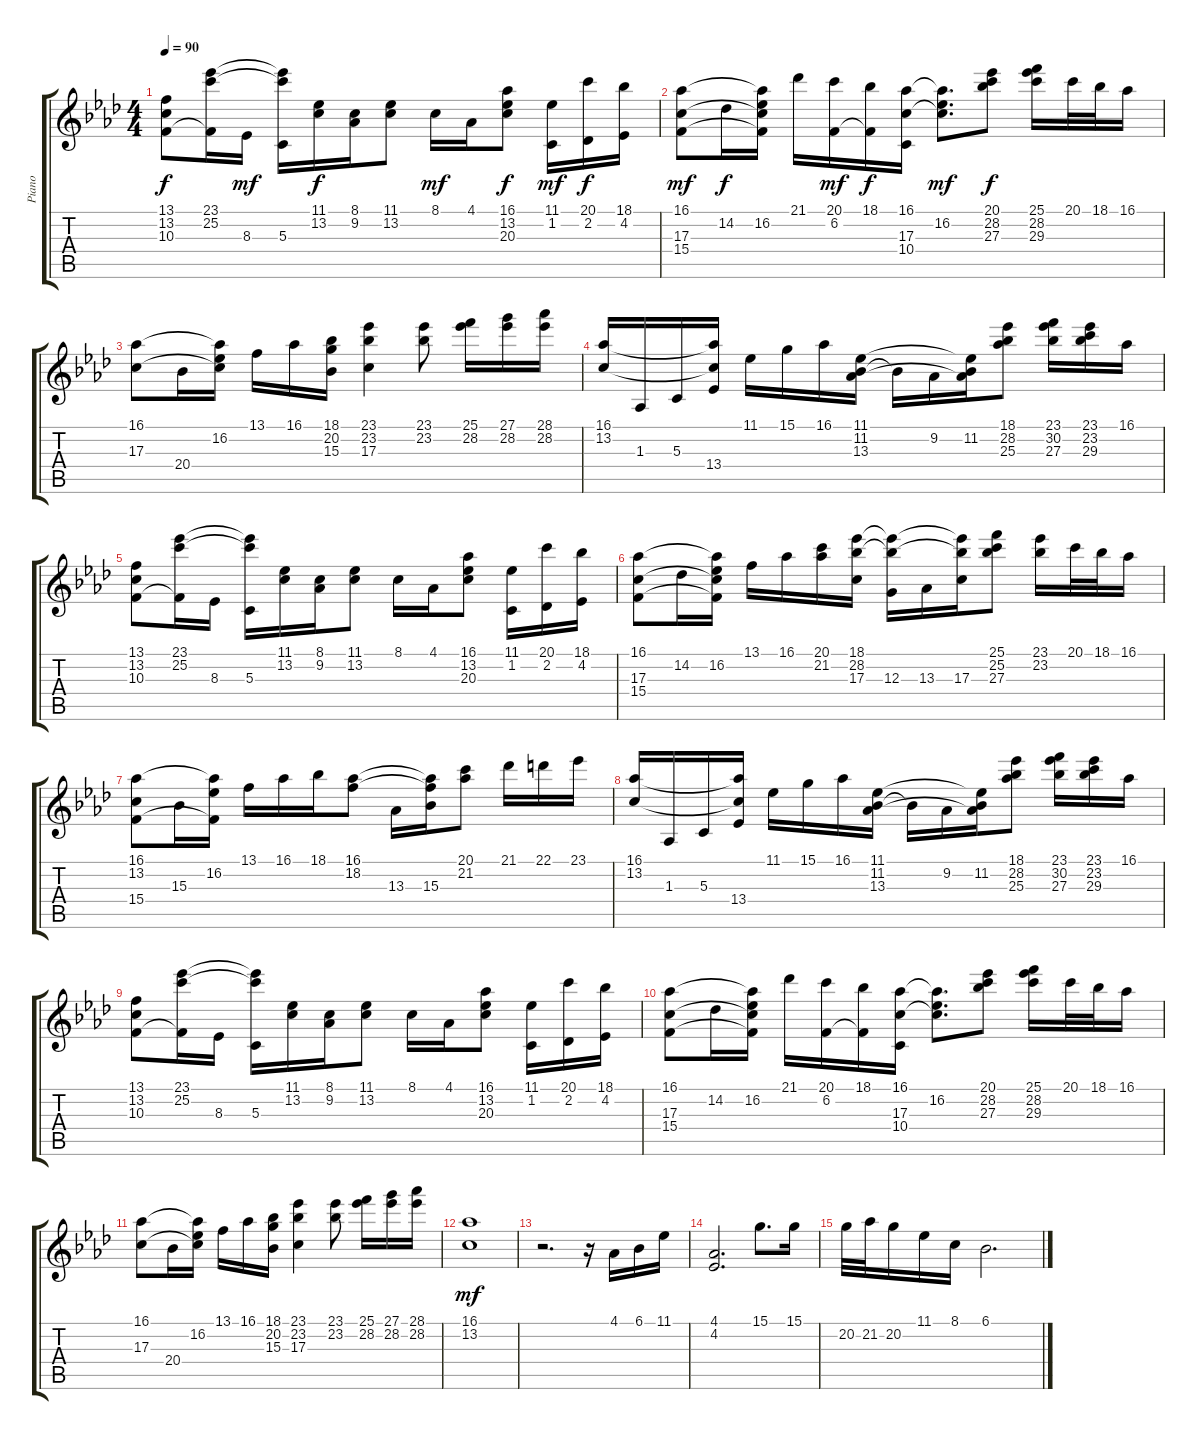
\track ("Piano" "Piano") {instrument acousticgrandpiano}
\staff {score tabs}
\tuning (E4 B3 G3 D3 A2 E2) {hide}
\ts (4 4)
\tempo 90
\clef g2
\ks ab
(13.1 13.2 10.3).8{dy f} (23.1 25.2 10.3{t}).16 8.3.16{dy mf} (23.1{t} 25.2{t} 5.3).16 (11.1 13.2).16{dy f} (8.1 9.2).16 (11.1 13.2).8 8.1.16{dy mf} 4.1.16 (16.1 13.2 20.3).8{dy f} (11.1 1.2).16{dy mf} (20.1 2.2).16{dy f} (18.1 4.2).16 |
(16.1 17.3 15.4).8{dy mf} 14.2.16{dy f} (16.1{t} 16.2 17.3{t} 15.4{t}).16 21.1.16 (20.1 6.2).16{dy mf} (18.1 6.2{t}).16{dy f} (16.1 17.3 10.4).16 (16.1{t} 16.2 17.3{t}).8{d dy mf} (20.1 28.2 27.3).8{dy f} (25.1 28.2 29.3).16 20.1.32 18.1.32 16.1.16 |
(16.1 17.3).8 20.4.16 (16.1{t} 16.2 17.3{t}).16 13.1.16 16.1.16 (18.1 20.2 15.3).16 (23.1 23.2 17.3).4 (23.1 23.2).8 (25.1 28.2).16 (27.1 28.2).16 (28.1 28.2).16 |
(16.1 13.2).16 1.3.16 5.3.16 (16.1{t} 13.2{t} 13.4).16 11.1.16 15.1.16 16.1.16 (11.1 11.2 13.3).16 11.2{t}.16 9.2.16 (11.1{t} 11.2 13.3{t}).16 (18.1 28.2 25.3).8 (23.1 30.2 27.3).16 (23.1 23.2 29.3).16 16.1.16 |
(13.1 13.2 10.3).8 (23.1 25.2 10.3{t}).16 8.3.16 (23.1{t} 25.2{t} 5.3).16 (11.1 13.2).16 (8.1 9.2).16 (11.1 13.2).8 8.1.16 4.1.16 (16.1 13.2 20.3).8 (11.1 1.2).16 (20.1 2.2).16 (18.1 4.2).16 |
(16.1 17.3 15.4).8 14.2.16 (16.1{t} 16.2 17.3{t} 15.4{t}).16 13.1.16 16.1.16 (20.1 21.2).16 (18.1 28.2 17.3).16 (18.1{t} 28.2{t} 12.3).16 13.3.16 (18.1{t} 28.2{t} 17.3).16 (25.1 25.2 27.3).8 (23.1 23.2).16 20.1.32 18.1.32 16.1.16 |
(16.1 13.2 15.4).8 15.3.16 (16.1{t} 16.2 15.4{t}).16 13.1.16 16.1.16 18.1.16 (16.1 18.2).8 13.3.16 (16.1{t} 18.2{t} 15.3).16 (20.1 21.2).8 21.1.16 22.1.16 23.1.16 |
(16.1 13.2).16 1.3.16 5.3.16 (16.1{t} 13.2{t} 13.4).16 11.1.16 15.1.16 16.1.16 (11.1 11.2 13.3).16 11.2{t}.16 9.2.16 (11.1{t} 11.2 13.3{t}).16 (18.1 28.2 25.3).8 (23.1 30.2 27.3).16 (23.1 23.2 29.3).16 16.1.16 |
(13.1 13.2 10.3).8 (23.1 25.2 10.3{t}).16 8.3.16 (23.1{t} 25.2{t} 5.3).16 (11.1 13.2).16 (8.1 9.2).16 (11.1 13.2).8 8.1.16 4.1.16 (16.1 13.2 20.3).8 (11.1 1.2).16 (20.1 2.2).16 (18.1 4.2).16 |
(16.1 17.3 15.4).8 14.2.16 (16.1{t} 16.2 17.3{t} 15.4{t}).16 21.1.16 (20.1 6.2).16 (18.1 6.2{t}).16 (16.1 17.3 10.4).16 (16.1{t} 16.2 17.3{t}).8{d} (20.1 28.2 27.3).8 (25.1 28.2 29.3).16 20.1.32 18.1.32 16.1.16 |
(16.1 17.3).8 20.4.16 (16.1{t} 16.2 17.3{t}).16 13.1.16 16.1.16 (18.1 20.2 15.3).16 (23.1 23.2 17.3).4 (23.1 23.2).8 (25.1 28.2).16 (27.1 28.2).16 (28.1 28.2).16 |
(16.1 13.2).1{dy mf} |
r.2{d} r.16 4.1.16 6.1.16 11.1.16 |
(4.1 4.2).2{d} 15.1.8{d} 15.1.16 |
20.2.32 21.2.32 20.2.16 11.1.16 8.1.16 6.1.2{d}
